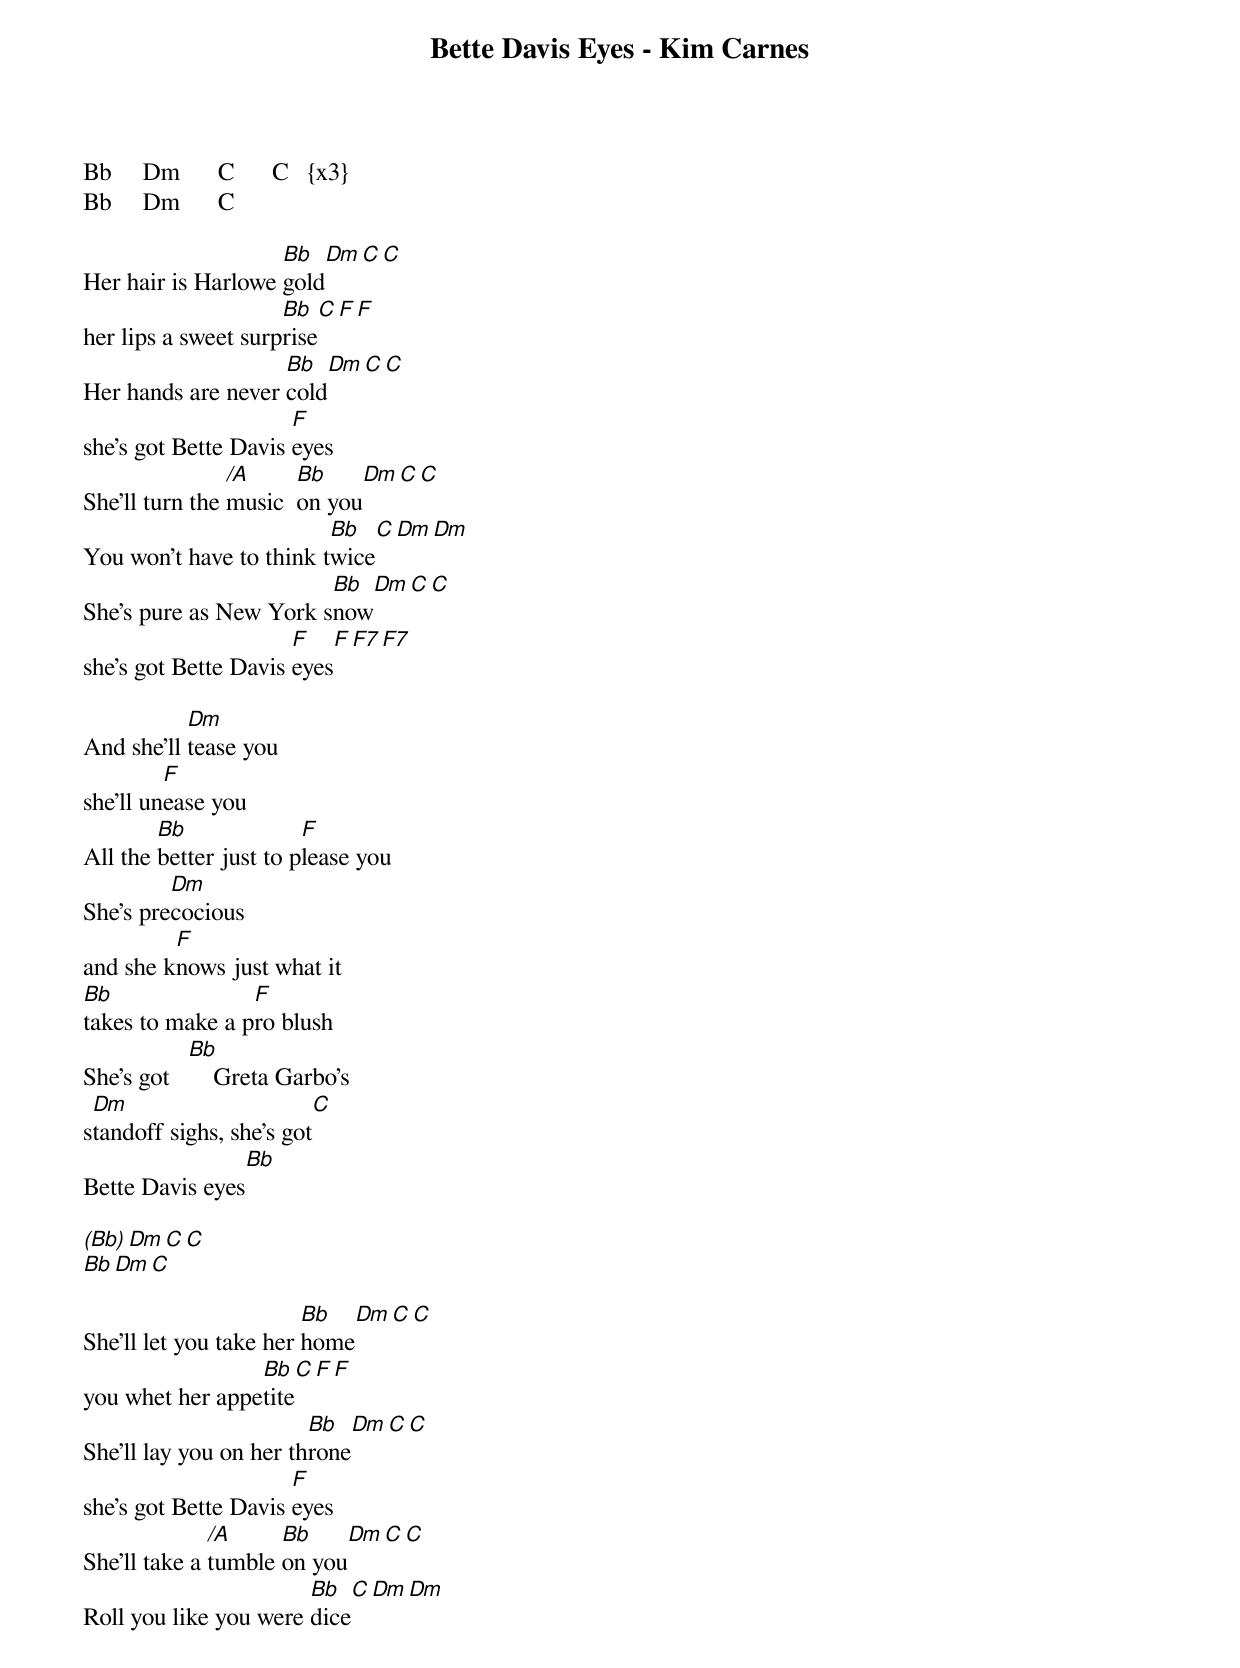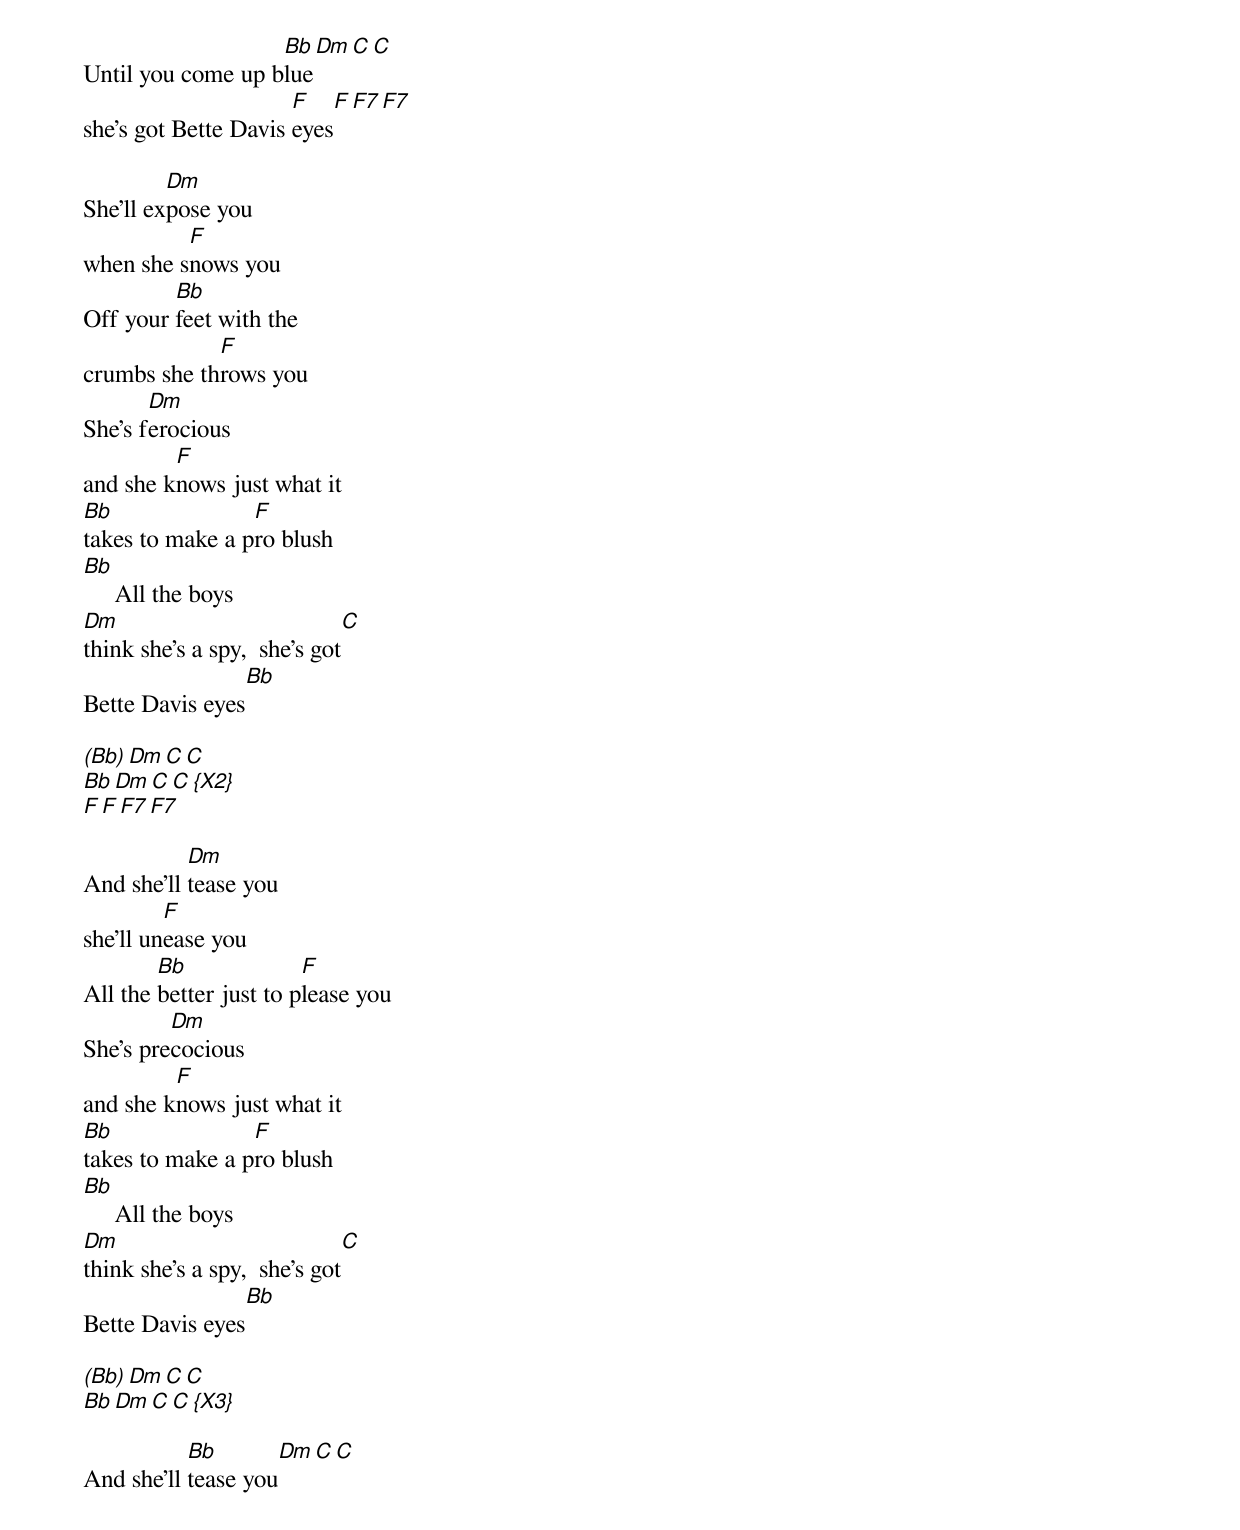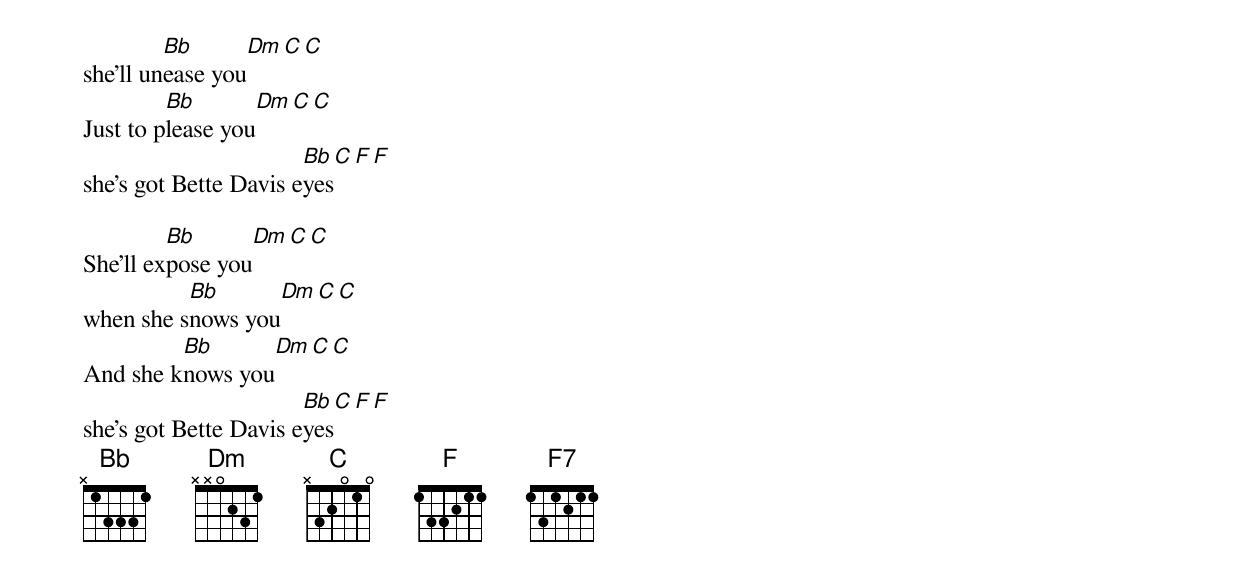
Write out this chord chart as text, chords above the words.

Bette Davis Eyes - Kim Carnes

Bb     Dm      C      C   {x3}
Bb     Dm      C

                    Bb   Dm  C  C
Her hair is Harlowe gold
                     Bb   C  F  F
her lips a sweet surprise
                    Bb   Dm  C  C
Her hands are never cold
                      F
she's got Bette Davis eyes
                /A     Bb     Dm  C  C
She'll turn the music  on you
                         Bb   C  Dm  Dm
You won't have to think twice
                        Bb   Dm  C  C
She's pure as New York snow
                      F    F   F7   F7
she's got Bette Davis eyes

           Dm
And she'll tease you
         F
she'll unease you
        Bb              F
All the better just to please you
         Dm
She's precocious
         F
and she knows just what it
Bb               F
takes to make a pro blush
            Bb
She's got       Greta Garbo's
 Dm                        C
standoff sighs, she's got
                Bb
Bette Davis eyes

(Bb)   Dm      C      C
Bb     Dm      C

                        Bb  Dm  C  C
She'll let you take her home
                 Bb  C  F  F
you whet her appetite
                        Bb  Dm  C  C
She'll lay you on her throne
                      F
she's got Bette Davis eyes
              /A     Bb     Dm  C  C
She'll take a tumble on you
                       Bb   C  Dm  Dm
Roll you like you were dice
                   Bb  Dm  C  C
Until you come up blue
                      F    F   F7   F7
she's got Bette Davis eyes

         Dm
She'll expose you
          F
when she snows you
         Bb
Off your feet with the
             F
crumbs she throws you
       Dm
She's ferocious
         F
and she knows just what it
Bb               F
takes to make a pro blush
Bb
     All the boys
Dm                             C
think she's a spy,  she's got
                 Bb
Bette Davis eyes

(Bb)   Dm      C      C
Bb     Dm      C      C   {X2}
F    F   F7   F7

           Dm
And she'll tease you
         F
she'll unease you
        Bb              F
All the better just to please you
         Dm
She's precocious
         F
and she knows just what it
Bb               F
takes to make a pro blush
Bb
     All the boys
Dm                             C
think she's a spy,  she's got
                 Bb
Bette Davis eyes

(Bb)   Dm      C      C
Bb     Dm      C      C   {X3}

           Bb       Dm  C  C
And she'll tease you
         Bb       Dm  C  C
she'll unease you
         Bb       Dm  C  C
Just to please you
                       Bb  C  F  F
she's got Bette Davis eyes

         Bb       Dm  C  C
She'll expose you
          Bb       Dm  C  C
when she snows you
         Bb       Dm  C  C
And she knows you
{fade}
                       Bb  C  F  F
she's got Bette Davis eyes
